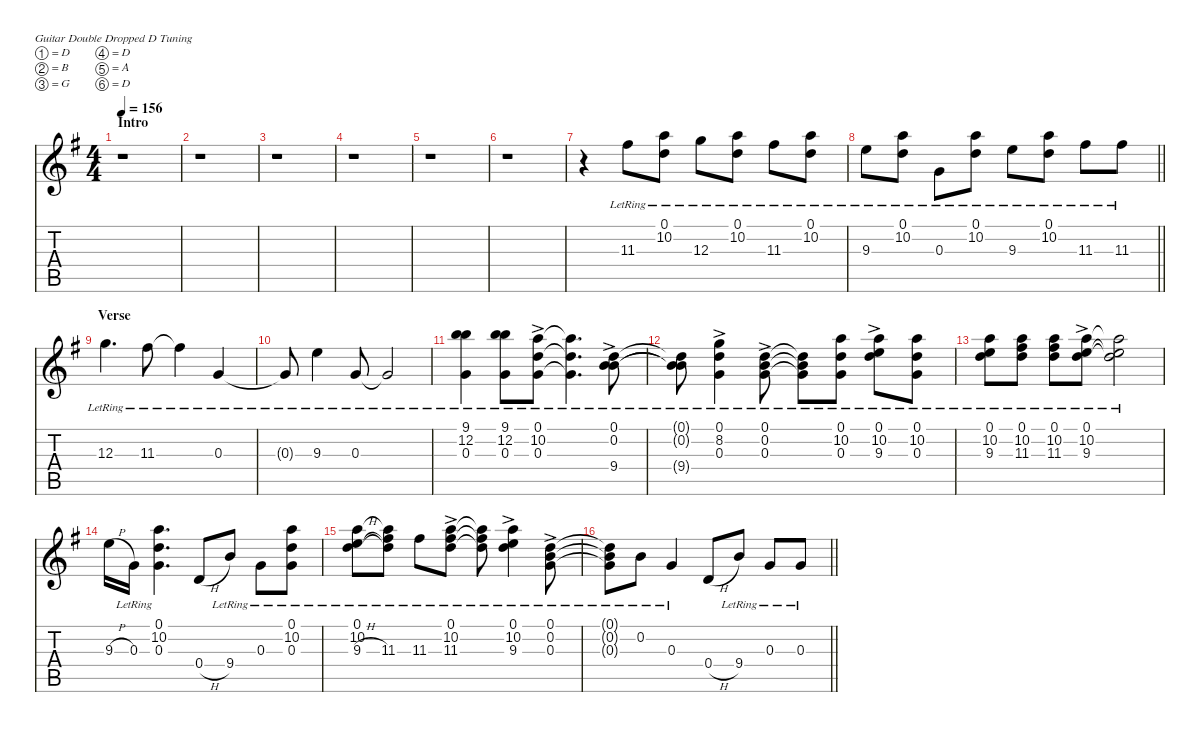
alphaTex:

\defaultSystemsLayout 4
\hideDynamics
\bracketExtendMode nobrackets
\singleTrackTrackNamePolicy hidden
\multiTrackTrackNamePolicy hidden
\otherSystemsTrackNameOrientation horizontal
\track ("Mandolin 1" "el.guit.") {instrument electricguitarclean}
\staff {score tabs}
\tuning (D4 B3 G3 D3 A2 D2)
\ts (4 4)
\section ("" "Intro")
\tempo 156
\clef g2
\ks g
r.1{dy f instrument electricguitarclean beam Down} |
r.1{beam Down} |
r.1{beam Down} |
r.1{beam Down} |
r.1{beam Down} |
r.1{beam Down} |
r.4{beam Down} 11.3{lr acc #}.8{beam Down} (0.1{lr acc forcenatural} 10.2{lr acc forcenatural}).8{beam Down} 12.3{lr acc forcenatural}.8{beam Down} (0.1{lr acc forcenatural} 10.2{lr acc forcenatural}).8{beam Down} 11.3{lr acc #}.8{beam Down} (0.1{lr acc forcenatural} 10.2{lr acc forcenatural}).8{beam Down} |
\barLineRight lightlight
9.3{lr acc forcenatural}.8{beam Down} (0.1{lr acc forcenatural} 10.2{lr acc forcenatural}).8{beam Down} 0.3{lr acc forcenatural}.8{beam Down} (0.1{lr acc forcenatural} 10.2{lr acc forcenatural}).8{beam Down} 9.3{lr acc forcenatural}.8{beam Down} (0.1{lr acc forcenatural} 10.2{lr acc forcenatural}).8{beam Down} 11.3{lr acc #}.8{beam Down} 11.3{lr acc #}.8{beam Down} |
\section ("" "Verse")
12.3{lr acc forcenatural}.4{d beam Down} 11.3{lr acc #}.8{beam Down} 11.3{lr t acc #}.4{beam Down} 0.3{lr acc forcenatural}.4{beam Up} |
0.3{lr t acc forcenatural}.8{beam Up} 9.3{lr acc forcenatural}.4{beam Down} 0.3{lr acc forcenatural}.8{beam Up} 0.3{lr t acc forcenatural}.2{beam Up} |
(9.1{lr acc forcenatural} 12.2{lr acc forcenatural} 0.3{lr acc forcenatural}).4{beam Down} (9.1{lr acc forcenatural} 12.2{lr acc forcenatural} 0.3{lr acc forcenatural}).8{beam Down} (0.1{ac lr acc forcenatural} 10.2{ac lr acc forcenatural} 0.3{ac lr acc forcenatural}).8{beam Down} (0.1{lr t acc forcenatural} 10.2{lr t acc forcenatural} 0.3{lr t acc forcenatural}).4{d beam Down} (0.1{ac lr acc forcenatural} 0.2{ac lr acc forcenatural} 9.4{ac lr acc forcenatural}).8{beam Down} |
(0.1{lr t acc forcenatural} 0.2{lr t acc forcenatural} 9.4{lr t acc forcenatural}).8{beam Down} (0.1{ac lr acc forcenatural} 8.2{ac lr acc forcenatural} 0.3{ac lr acc forcenatural}).4{beam Down} (0.1{ac lr acc forcenatural} 0.2{ac lr acc forcenatural} 0.3{ac lr acc forcenatural}).8{beam Down} (0.1{lr t acc forcenatural} 0.2{lr t acc forcenatural} 0.3{lr t acc forcenatural}).8{beam Down} (0.1{lr acc forcenatural} 10.2{lr acc forcenatural} 0.3{lr acc forcenatural}).8{beam Down} (0.1{ac lr acc forcenatural} 10.2{ac lr acc forcenatural} 9.3{ac lr acc forcenatural}).8{beam Down} (0.1{lr acc forcenatural} 10.2{lr acc forcenatural} 0.3{lr acc forcenatural}).8{beam Down} |
(0.1{lr acc forcenatural} 10.2{lr acc forcenatural} 9.3{lr acc forcenatural}).8{beam Down} (0.1{lr acc forcenatural} 10.2{lr acc forcenatural} 11.3{lr acc #}).8{beam Down} (0.1{lr acc forcenatural} 10.2{lr acc forcenatural} 11.3{lr acc #}).8{beam Down} (0.1{ac lr acc forcenatural} 10.2{ac lr acc forcenatural} 9.3{ac lr acc forcenatural}).8{beam Down} (0.1{lr t acc forcenatural} 10.2{lr t acc forcenatural} 9.3{lr t acc forcenatural}).2{beam Down} |
9.3{h acc forcenatural}.16{beam Down} 0.3{lr acc forcenatural}.16{beam Down} (0.1{lr acc forcenatural} 10.2{lr acc forcenatural} 0.3{lr acc forcenatural}).4{d beam Down} 0.4{h acc forcenatural}.8{beam Up} 9.4{lr acc forcenatural}.8{beam Up} 0.3{lr acc forcenatural}.8{beam Down} (0.1{lr acc forcenatural} 10.2{lr acc forcenatural} 0.3{lr acc forcenatural}).8{beam Down} |
(0.1{lr acc forcenatural} 10.2{lr acc forcenatural} 9.3{h acc forcenatural}).8{beam Down} (0.1{lr t acc forcenatural} 10.2{lr t acc forcenatural} 11.3{lr acc #}).8{beam Down} 11.3{lr acc #}.8{beam Down} (0.1{ac lr acc forcenatural} 10.2{ac lr acc forcenatural} 11.3{ac lr acc #}).8{beam Down} (0.1{lr t acc forcenatural} 10.2{lr t acc forcenatural} 11.3{lr t acc #}).8{beam Down} (0.1{ac lr acc forcenatural} 10.2{ac lr acc forcenatural} 9.3{ac lr acc forcenatural}).4{beam Down} (0.1{ac lr acc forcenatural} 0.2{ac lr acc forcenatural} 0.3{ac lr acc forcenatural}).8{beam Down} |
\barLineRight lightlight
(0.1{lr t acc forcenatural} 0.2{lr t acc forcenatural} 0.3{lr t acc forcenatural}).8{beam Down} 0.2{lr acc forcenatural}.8{beam Down} 0.3{lr acc forcenatural}.4{beam Up} 0.4{h acc forcenatural}.8{beam Up} 9.4{lr acc forcenatural}.8{beam Up} 0.3{lr acc forcenatural}.8{beam Up} 0.3{lr acc forcenatural}.8{beam Up}
